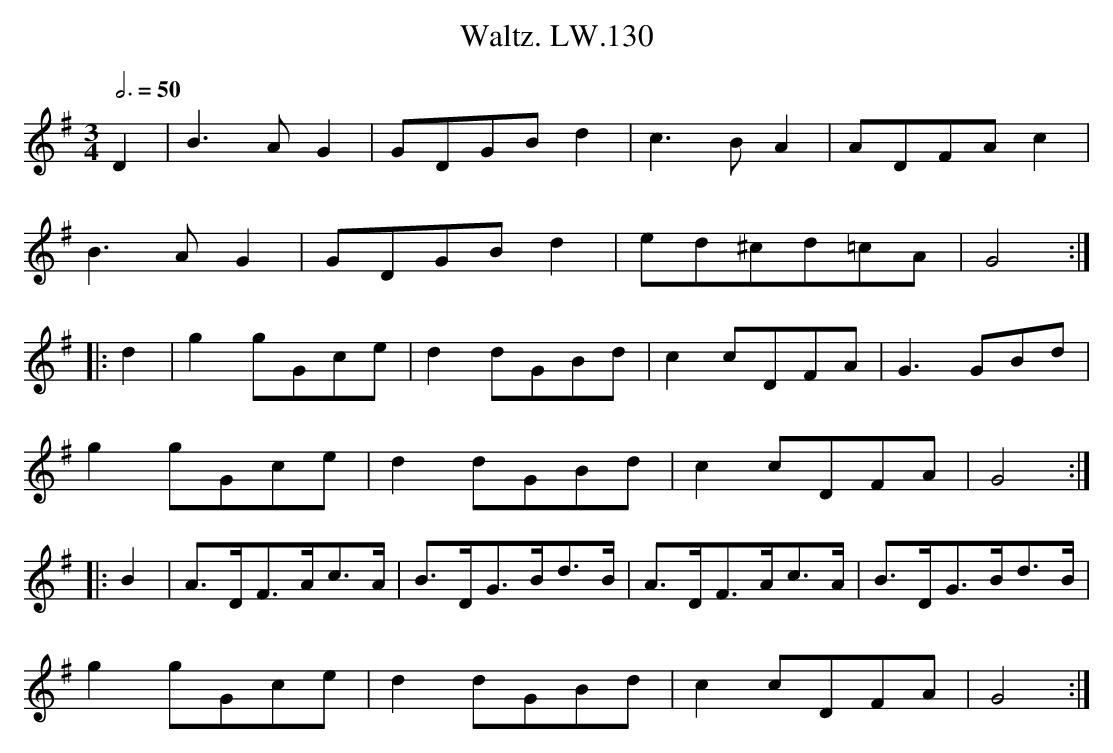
X:1
T:Waltz. LW.130
M:3/4
Q:3/4=50
L:1/8
K:G
D2 | B3AG2 | GDGBd2 | c3BA2 | ADFAc2 |
B3AG2 | GDGBd2 | ed^cd=cA | G4 :|
|: d2 | g2 gGce | d2 dGBd | c2 cDFA | G3GBd |
g2gGce | d2 dGBd | c2cDFA | G4 :|
|: B2 | A>DF>Ac>A | B>DG>Bd>B | A>DF>Ac>A | B>DG>Bd>B |
g2 gGce | d2 dGBd | c2cDFA | G4 :|
